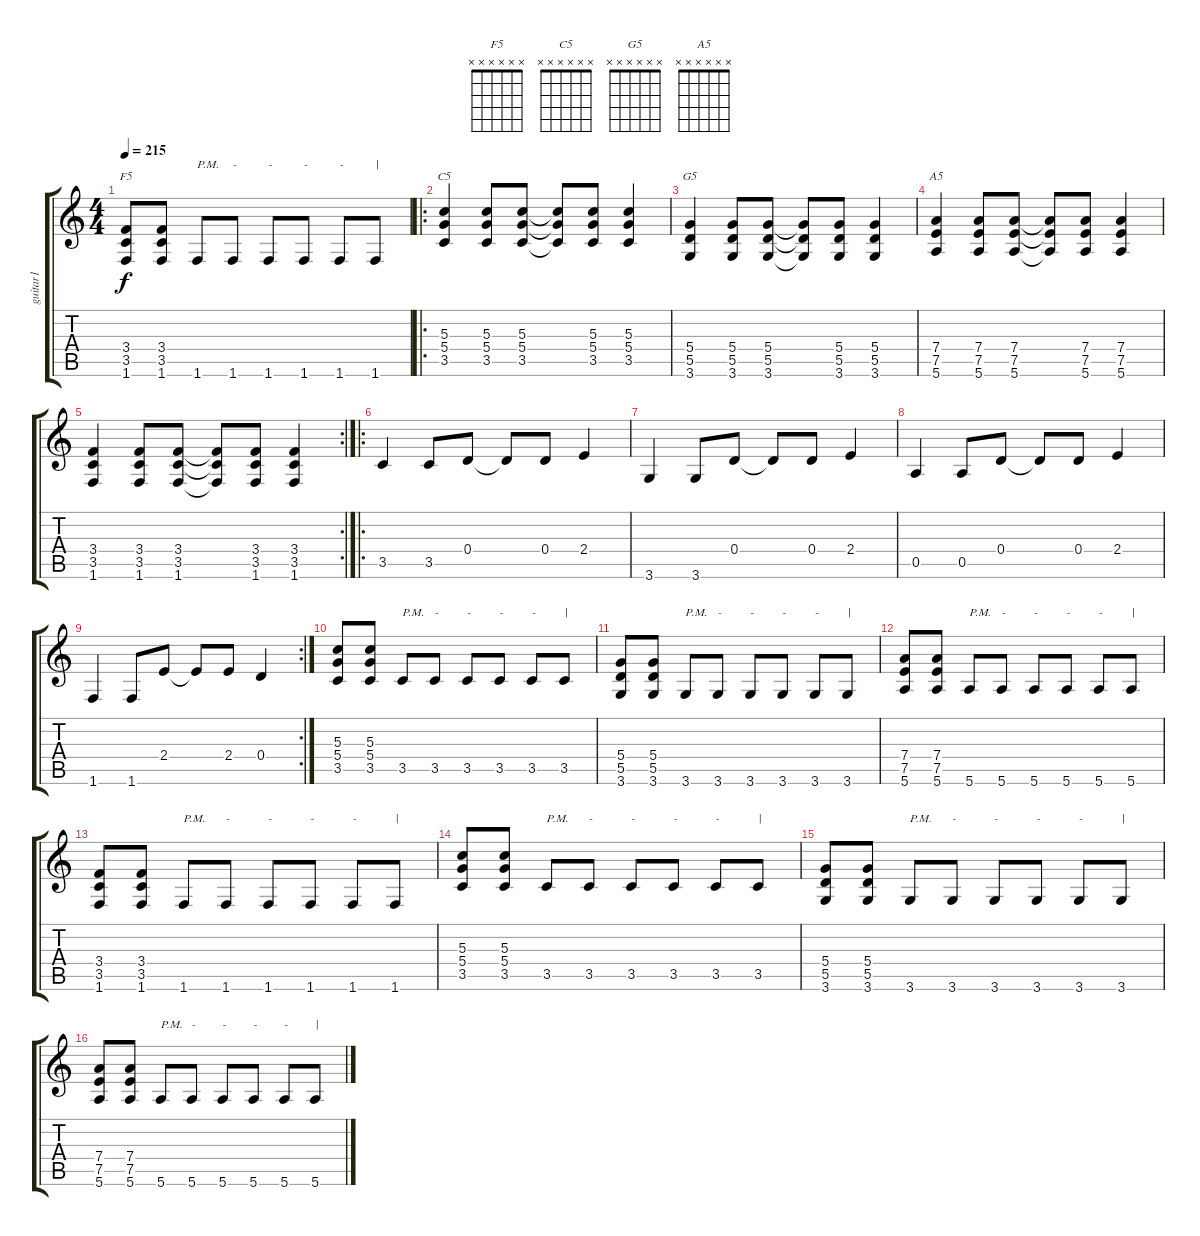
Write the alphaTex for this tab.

\track ("guitar1" "guitar1") {instrument distortionguitar}
\staff {score tabs}
\tuning (E4 B3 G3 D3 A2 E2) {hide}
\chord ("F5" x x x x x x) {firstfret 0}
\chord ("C5" x x x x x x) {firstfret 0}
\chord ("G5" x x x x x x) {firstfret 0}
\chord ("A5" x x x x x x) {firstfret 0}
\ts (4 4)
\tempo 215
\clef g2
\ks c
(3.4 3.5 1.6).8{ch "F5" dy f} (3.4 3.5 1.6).8 1.6.8{txt "P.M."} 1.6.8{txt "-"} 1.6.8{txt "-"} 1.6.8{txt "-"} 1.6.8{txt "-"} 1.6.8{txt "|"} |
\ro
(5.3 5.4 3.5).4{ch "C5"} (5.3 5.4 3.5).8 (5.3 5.4 3.5).8 (5.3{t} 5.4{t} 3.5{t}).8 (5.3 5.4 3.5).8 (5.3 5.4 3.5).4 |
(5.4 5.5 3.6).4{ch "G5"} (5.4 5.5 3.6).8 (5.4 5.5 3.6).8 (5.4{t} 5.5{t} 3.6{t}).8 (5.4 5.5 3.6).8 (5.4 5.5 3.6).4 |
(7.4 7.5 5.6).4{ch "A5"} (7.4 7.5 5.6).8 (7.4 7.5 5.6).8 (7.4{t} 7.5{t} 5.6{t}).8 (7.4 7.5 5.6).8 (7.4 7.5 5.6).4 |
\rc 2
(3.4 3.5 1.6).4 (3.4 3.5 1.6).8 (3.4 3.5 1.6).8 (3.4{t} 3.5{t} 1.6{t}).8 (3.4 3.5 1.6).8 (3.4 3.5 1.6).4 |
\ro
3.5.4 3.5.8 0.4.8 0.4{t}.8 0.4.8 2.4.4 |
3.6.4 3.6.8 0.4.8 0.4{t}.8 0.4.8 2.4.4 |
0.5.4 0.5.8 0.4.8 0.4{t}.8 0.4.8 2.4.4 |
\rc 2
1.6.4 1.6.8 2.4.8 2.4{t}.8 2.4.8 0.4.4 |
(5.3 5.4 3.5).8 (5.3 5.4 3.5).8 3.5.8{txt "P.M."} 3.5.8{txt "-"} 3.5.8{txt "-"} 3.5.8{txt "-"} 3.5.8{txt "-"} 3.5.8{txt "|"} |
(5.4 5.5 3.6).8 (5.4 5.5 3.6).8 3.6.8{txt "P.M."} 3.6.8{txt "-"} 3.6.8{txt "-"} 3.6.8{txt "-"} 3.6.8{txt "-"} 3.6.8{txt "|"} |
(7.4 7.5 5.6).8 (7.4 7.5 5.6).8 5.6.8{txt "P.M."} 5.6.8{txt "-"} 5.6.8{txt "-"} 5.6.8{txt "-"} 5.6.8{txt "-"} 5.6.8{txt "|"} |
(3.4 3.5 1.6).8 (3.4 3.5 1.6).8 1.6.8{txt "P.M."} 1.6.8{txt "-"} 1.6.8{txt "-"} 1.6.8{txt "-"} 1.6.8{txt "-"} 1.6.8{txt "|"} |
(5.3 5.4 3.5).8 (5.3 5.4 3.5).8 3.5.8{txt "P.M."} 3.5.8{txt "-"} 3.5.8{txt "-"} 3.5.8{txt "-"} 3.5.8{txt "-"} 3.5.8{txt "|"} |
(5.4 5.5 3.6).8 (5.4 5.5 3.6).8 3.6.8{txt "P.M."} 3.6.8{txt "-"} 3.6.8{txt "-"} 3.6.8{txt "-"} 3.6.8{txt "-"} 3.6.8{txt "|"} |
(7.4 7.5 5.6).8 (7.4 7.5 5.6).8 5.6.8{txt "P.M."} 5.6.8{txt "-"} 5.6.8{txt "-"} 5.6.8{txt "-"} 5.6.8{txt "-"} 5.6.8{txt "|"}
